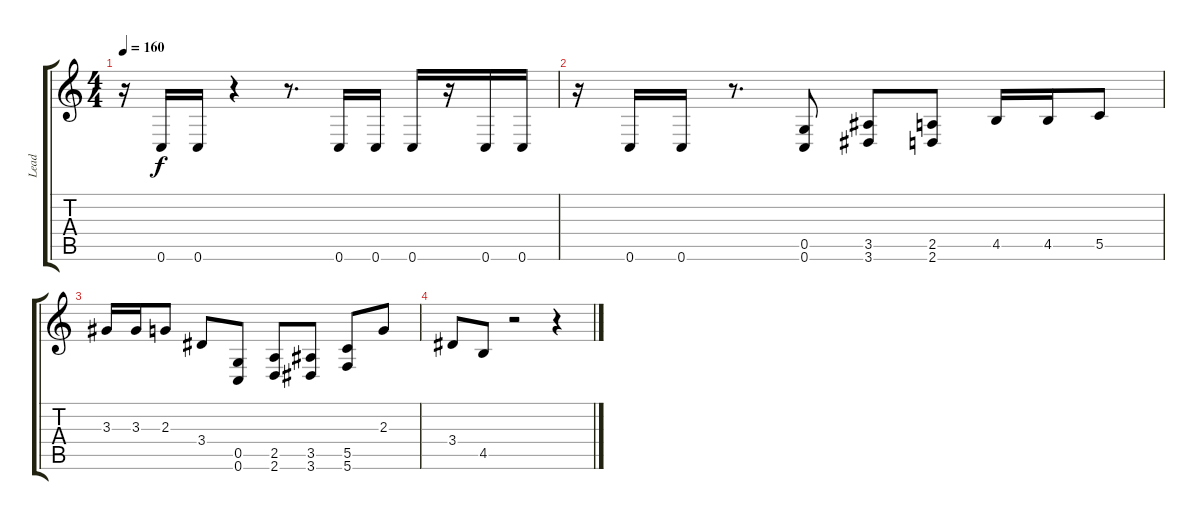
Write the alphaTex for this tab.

\track ("Lead" "Lead") {instrument distortionguitar}
\staff {score tabs}
\tuning (D4 A3 F3 C3 G2 C2) {hide}
\ts (4 4)
\tempo 160
\clef g2
\ks c
r.16{dy f} 0.6.16 0.6.16 r.4 r.8{d} 0.6.16 0.6.16 0.6.16 r.16 0.6.16 0.6.16 |
r.16 0.6.16 0.6.16 r.8{d} (0.5 0.6).8 (3.5 3.6).8 (2.5 2.6).8 4.5.16 4.5.16 5.5.8 |
3.3.16 3.3.16 2.3.8 3.4.8 (0.5 0.6).8 (2.5 2.6).8 (3.5 3.6).8 (5.5 5.6).8 2.3.8 |
3.4.8 4.5.8 r.2 r.4
